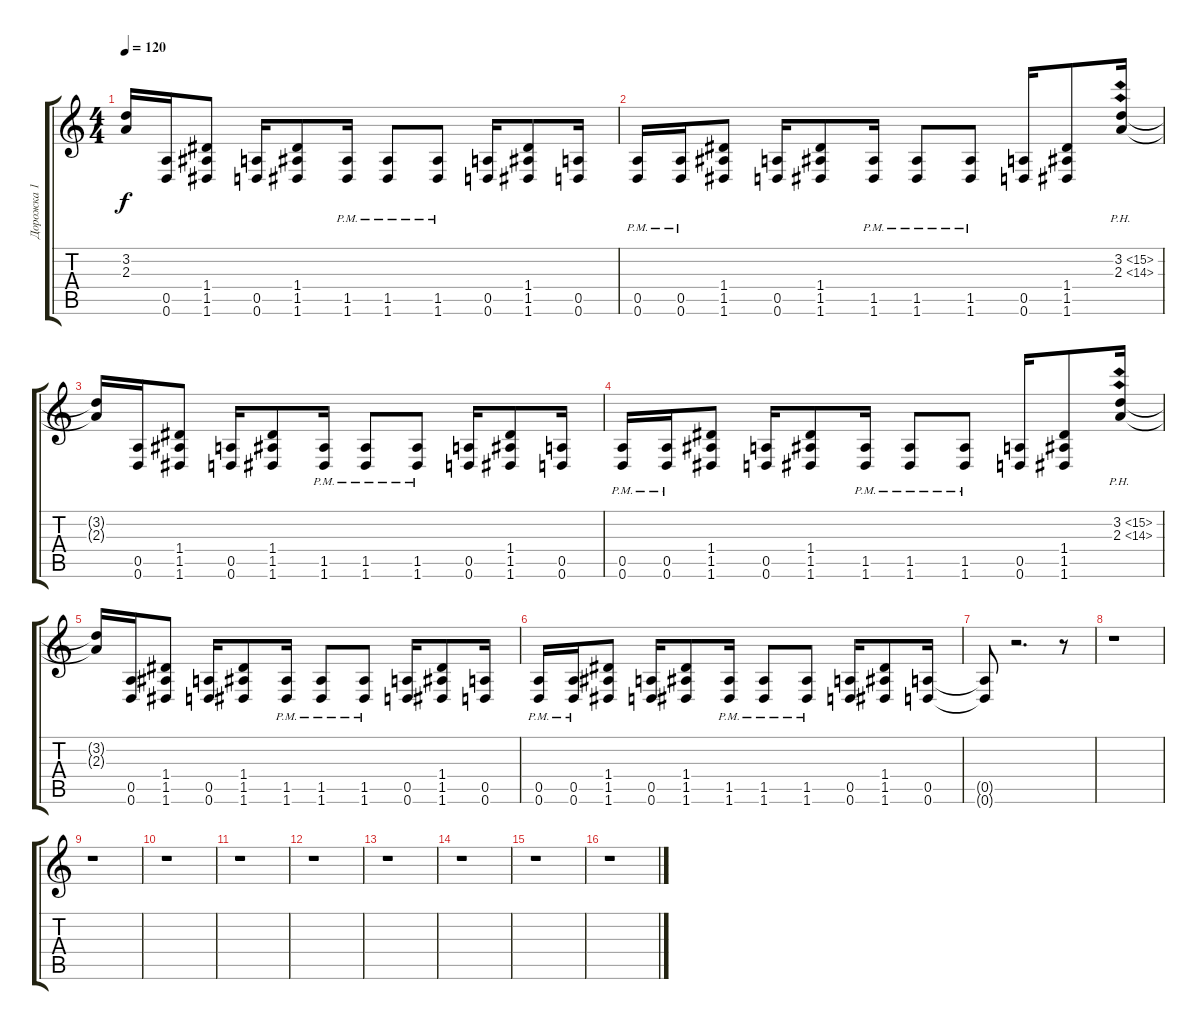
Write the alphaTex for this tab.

\track ("Дорожка 1" "Дорожка 1") {instrument overdrivenguitar}
\staff {score tabs}
\tuning (E4 B3 G3 D3 A2 D2) {hide}
\ts (4 4)
\tempo 120
\clef g2
\ks c
(3.2{t} 2.3{t}).16{dy f} (0.5 0.6).16 (1.4 1.5 1.6).8 (0.5 0.6).16 (1.4 1.5 1.6).8 (1.5{pm} 1.6{pm}).16 (1.5{pm} 1.6{pm}).8 (1.5{pm} 1.6).8 (0.5 0.6).16 (1.4 1.5 1.6).8 (0.5 0.6).16 |
(0.5{pm} 0.6{pm}).16 (0.5{pm} 0.6{pm}).16 (1.4 1.5 1.6).8 (0.5 0.6).16 (1.4 1.5 1.6).8 (1.5{pm} 1.6{pm}).16 (1.5{pm} 1.6{pm}).8 (1.5{pm} 1.6{pm}).8 (0.5 0.6).16 (1.4 1.5 1.6).8 (3.2{ph 12} 2.3{ph 12}).16 |
(3.2{t} 2.3{t}).16 (0.5 0.6).16 (1.4 1.5 1.6).8 (0.5 0.6).16 (1.4 1.5 1.6).8 (1.5{pm} 1.6{pm}).16 (1.5{pm} 1.6{pm}).8 (1.5{pm} 1.6).8 (0.5 0.6).16 (1.4 1.5 1.6).8 (0.5 0.6).16 |
(0.5{pm} 0.6{pm}).16 (0.5{pm} 0.6{pm}).16 (1.4 1.5 1.6).8 (0.5 0.6).16 (1.4 1.5 1.6).8 (1.5{pm} 1.6{pm}).16 (1.5{pm} 1.6{pm}).8 (1.5{pm} 1.6{pm}).8 (0.5 0.6).16 (1.4 1.5 1.6).8 (3.2{ph 12} 2.3{ph 12}).16 |
(3.2{t} 2.3{t}).16 (0.5 0.6).16 (1.4 1.5 1.6).8 (0.5 0.6).16 (1.4 1.5 1.6).8 (1.5{pm} 1.6{pm}).16 (1.5{pm} 1.6{pm}).8 (1.5{pm} 1.6).8 (0.5 0.6).16 (1.4 1.5 1.6).8 (0.5 0.6).16 |
(0.5{pm} 0.6{pm}).16 (0.5{pm} 0.6{pm}).16 (1.4 1.5 1.6).8 (0.5 0.6).16 (1.4 1.5 1.6).8 (1.5{pm} 1.6{pm}).16 (1.5{pm} 1.6{pm}).8 (1.5{pm} 1.6{pm}).8 (0.5 0.6).16 (1.4 1.5 1.6).8 (0.5 0.6).16 |
(0.5{t} 0.6{t}).8 r.2{d} r.8 |
r.1 |
r.1 |
r.1 |
r.1 |
r.1 |
r.1 |
r.1 |
r.1 |
r.1
